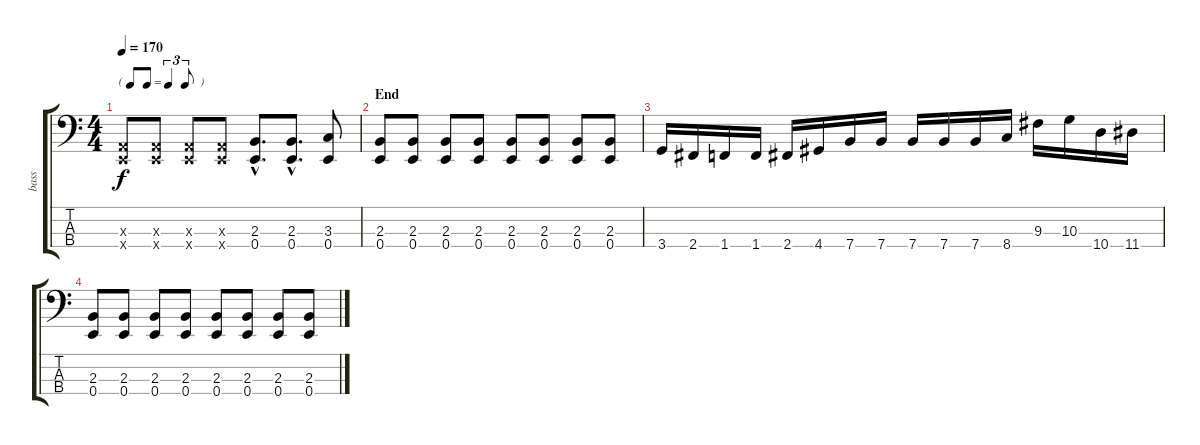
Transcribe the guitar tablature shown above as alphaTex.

\track ("bass" "bass") {instrument slapbass1}
\staff {score tabs}
\tuning (G2 D2 A1 E1) {hide}
\ts (4 4)
\tf triplet8th
\tempo 170
\clef f4
\ks c
(0.3{x} 0.4{x}).8{dy f} (0.3{x} 0.4{x}).8 (0.3{x} 0.4{x}).8 (0.3{x} 0.4{x}).8 (2.3{hac} 0.4{hac}).8{d} (2.3{hac} 0.4{hac}).8{d} (3.3 0.4).8 |
\section ("" "End")
(2.3 0.4).8 (2.3 0.4).8 (2.3 0.4).8 (2.3 0.4).8 (2.3 0.4).8 (2.3 0.4).8 (2.3 0.4).8 (2.3 0.4).8 |
3.4.16 2.4.16 1.4.16 1.4.16 2.4.16 4.4.16 7.4.16 7.4.16 7.4.16 7.4.16 7.4.16 8.4.16 9.3.16 10.3.16 10.4.16 11.4.16 |
(2.3 0.4).8 (2.3 0.4).8 (2.3 0.4).8 (2.3 0.4).8 (2.3 0.4).8 (2.3 0.4).8 (2.3 0.4).8 (2.3 0.4).8
